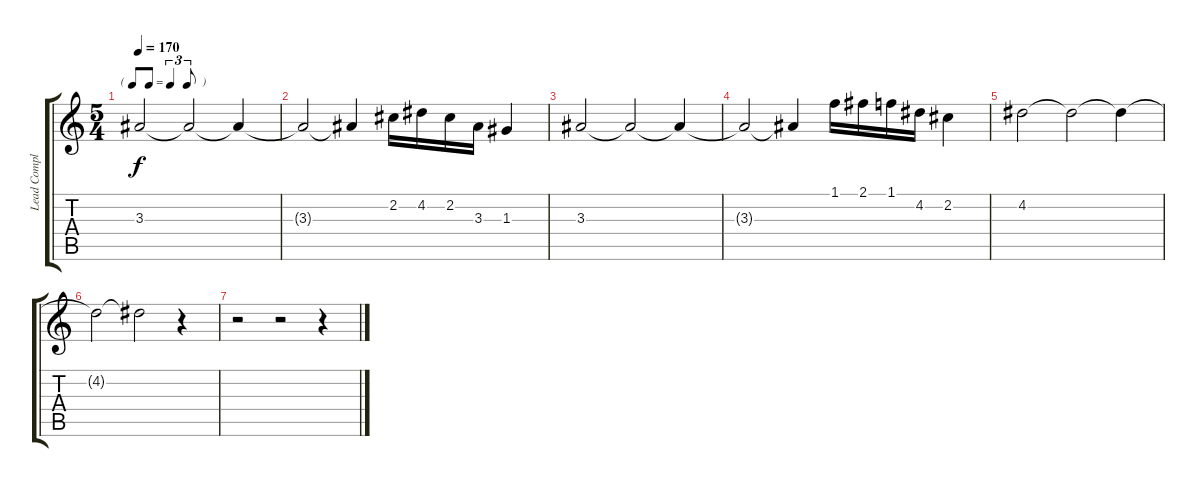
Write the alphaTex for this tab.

\track ("Lead Complet" "Lead Compl") {instrument electricguitarjazz}
\staff {score tabs}
\tuning (E4 B3 G3 D3 A2 E2) {hide}
\ts (5 4)
\tf triplet8th
\tempo 170
\clef g2
\ks c
3.3.2{dy f} 3.3{t}.2 3.3{t}.4 |
3.3{t}.2 3.3{t}.4 2.2.16 4.2.16 2.2.16 3.3.16 1.3.4 |
3.3.2 3.3{t}.2 3.3{t}.4 |
3.3{t}.2 3.3{t}.4 1.1.16 2.1.16 1.1.16 4.2.16 2.2.4 |
4.2.2 4.2{t}.2 4.2{t}.4 |
4.2{t}.2 4.2{t}.2 r.4 |
r.2 r.2 r.4
